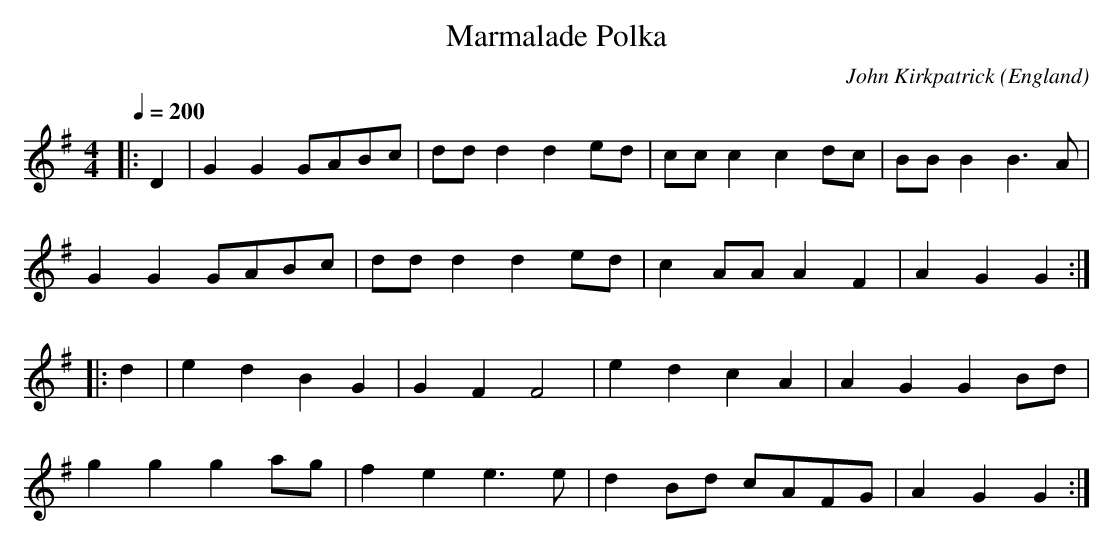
X:1
T:Marmalade Polka
C:John Kirkpatrick
O:England
Q:1/4=200
M:4/4
L:1/8
K:G
|:D2|G2G2GABc|dd d2d2ed|cc c2c2dc|BB B2B3A|
G2G2GABc|dd d2d2ed|c2AA A2F2|A2G2G2:|
|:d2|e2d2B2G2|G2F2F4|e2d2c2A2|A2G2G2Bd|
g2g2g2ag|f2e2e3e|d2Bd cAFG|A2G2G2:|
